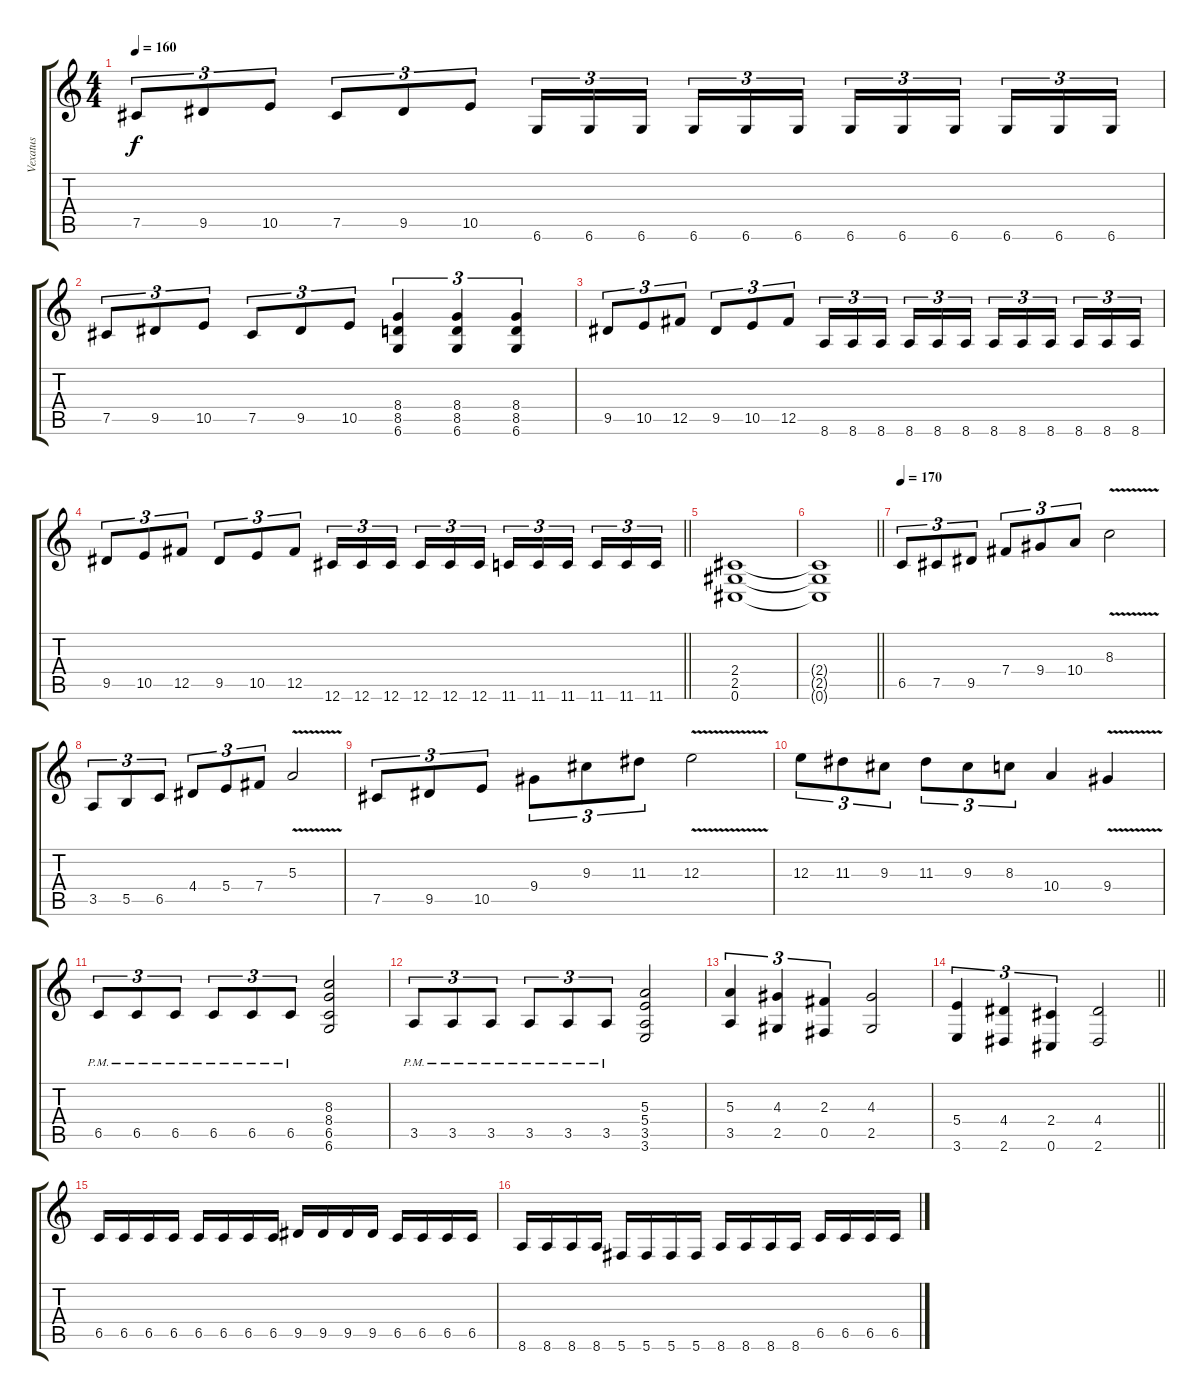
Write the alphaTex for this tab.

\track ("Vexatus" "Vexatus") {instrument distortionguitar}
\staff {score tabs}
\tuning (Db4 Ab3 E3 B2 Gb2 Db2) {hide}
\ts (4 4)
\tempo 160
\clef g2
\ks c
7.5.8{tu (3 2) dy f} 9.5.8{tu (3 2)} 10.5.8{tu (3 2)} 7.5.8{tu (3 2)} 9.5.8{tu (3 2)} 10.5.8{tu (3 2)} 6.6.16{tu (3 2)} 6.6.16{tu (3 2)} 6.6.16{tu (3 2) beam splitsecondary} 6.6.16{tu (3 2)} 6.6.16{tu (3 2)} 6.6.16{tu (3 2)} 6.6.16{tu (3 2)} 6.6.16{tu (3 2)} 6.6.16{tu (3 2) beam splitsecondary} 6.6.16{tu (3 2)} 6.6.16{tu (3 2)} 6.6.16{tu (3 2)} |
7.5.8{tu (3 2)} 9.5.8{tu (3 2)} 10.5.8{tu (3 2)} 7.5.8{tu (3 2)} 9.5.8{tu (3 2)} 10.5.8{tu (3 2)} (8.4 8.5 6.6).4{tu (3 2)} (8.4 8.5 6.6).4{tu (3 2)} (8.4 8.5 6.6).4{tu (3 2)} |
9.5.8{tu (3 2)} 10.5.8{tu (3 2)} 12.5.8{tu (3 2)} 9.5.8{tu (3 2)} 10.5.8{tu (3 2)} 12.5.8{tu (3 2)} 8.6.16{tu (3 2)} 8.6.16{tu (3 2)} 8.6.16{tu (3 2) beam splitsecondary} 8.6.16{tu (3 2)} 8.6.16{tu (3 2)} 8.6.16{tu (3 2)} 8.6.16{tu (3 2)} 8.6.16{tu (3 2)} 8.6.16{tu (3 2) beam splitsecondary} 8.6.16{tu (3 2)} 8.6.16{tu (3 2)} 8.6.16{tu (3 2)} |
\barLineRight lightlight
9.5.8{tu (3 2)} 10.5.8{tu (3 2)} 12.5.8{tu (3 2)} 9.5.8{tu (3 2)} 10.5.8{tu (3 2)} 12.5.8{tu (3 2)} 12.6.16{tu (3 2)} 12.6.16{tu (3 2)} 12.6.16{tu (3 2) beam splitsecondary} 12.6.16{tu (3 2)} 12.6.16{tu (3 2)} 12.6.16{tu (3 2)} 11.6.16{tu (3 2)} 11.6.16{tu (3 2)} 11.6.16{tu (3 2) beam splitsecondary} 11.6.16{tu (3 2)} 11.6.16{tu (3 2)} 11.6.16{tu (3 2)} |
(2.4 2.5 0.6).1 |
\barLineRight lightlight
(2.4{t} 2.5{t} 0.6{t}).1 |
\tempo 170
6.5.8{tu (3 2)} 7.5.8{tu (3 2)} 9.5.8{tu (3 2)} 7.4.8{tu (3 2)} 9.4.8{tu (3 2)} 10.4.8{tu (3 2)} 8.3{v}.2 |
3.5.8{tu (3 2)} 5.5.8{tu (3 2)} 6.5.8{tu (3 2)} 4.4.8{tu (3 2)} 5.4.8{tu (3 2)} 7.4.8{tu (3 2)} 5.3{v}.2 |
7.5.8{tu (3 2)} 9.5.8{tu (3 2)} 10.5.8{tu (3 2)} 9.4.8{tu (3 2)} 9.3.8{tu (3 2)} 11.3.8{tu (3 2)} 12.3{v}.2 |
12.3.8{tu (3 2)} 11.3.8{tu (3 2)} 9.3.8{tu (3 2)} 11.3.8{tu (3 2)} 9.3.8{tu (3 2)} 8.3.8{tu (3 2)} 10.4.4 9.4{v}.4 |
6.5{pm}.8{tu (3 2)} 6.5{pm}.8{tu (3 2)} 6.5{pm}.8{tu (3 2)} 6.5{pm}.8{tu (3 2)} 6.5{pm}.8{tu (3 2)} 6.5{pm}.8{tu (3 2)} (8.3 8.4 6.5 6.6).2 |
3.5{pm}.8{tu (3 2)} 3.5{pm}.8{tu (3 2)} 3.5{pm}.8{tu (3 2)} 3.5{pm}.8{tu (3 2)} 3.5{pm}.8{tu (3 2)} 3.5{pm}.8{tu (3 2)} (5.3 5.4 3.5 3.6).2 |
(5.3 3.5).4{tu (3 2)} (4.3 2.5).4{tu (3 2)} (2.3 0.5).4{tu (3 2)} (4.3 2.5).2 |
\barLineRight lightlight
(5.4 3.6).4{tu (3 2)} (4.4 2.6).4{tu (3 2)} (2.4 0.6).4{tu (3 2)} (4.4 2.6).2 |
6.5.16 6.5.16 6.5.16 6.5.16 6.5.16 6.5.16 6.5.16 6.5.16 9.5.16 9.5.16 9.5.16 9.5.16 6.5.16 6.5.16 6.5.16 6.5.16 |
8.6.16 8.6.16 8.6.16 8.6.16 5.6.16 5.6.16 5.6.16 5.6.16 8.6.16 8.6.16 8.6.16 8.6.16 6.5.16 6.5.16 6.5.16 6.5.16
